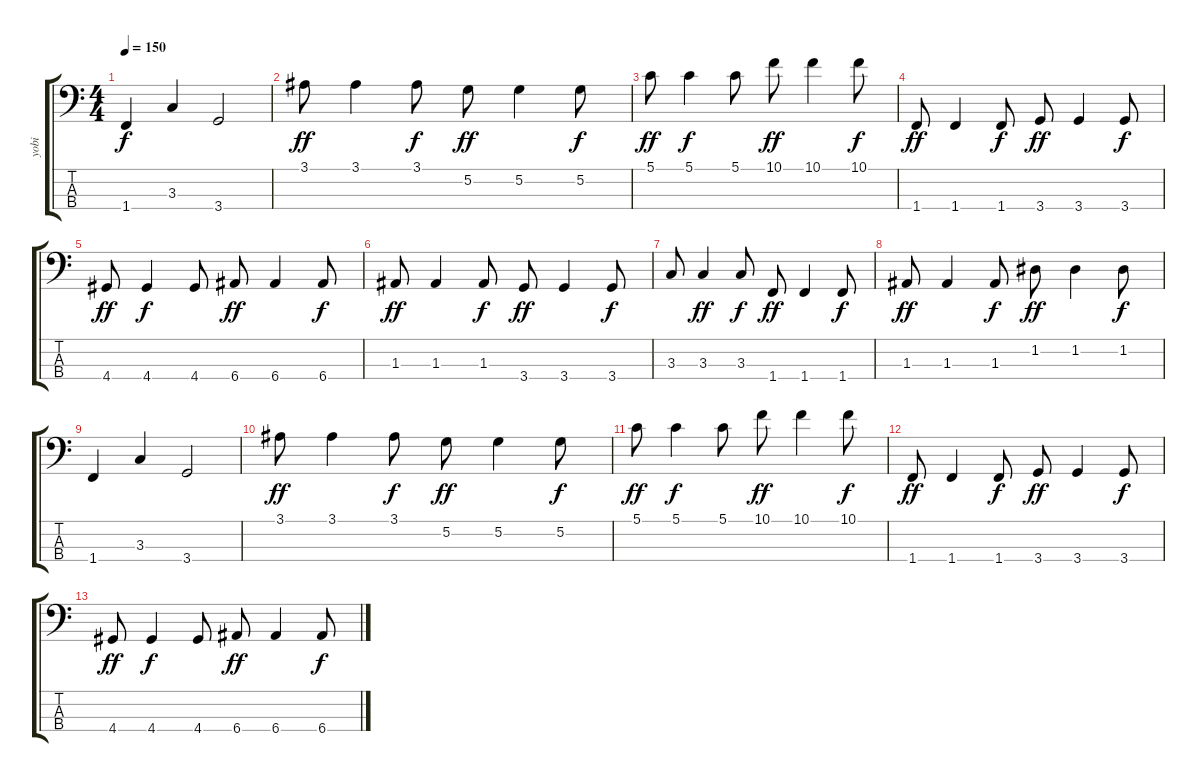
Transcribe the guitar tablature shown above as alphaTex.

\track ("yobi" "yobi") {mute instrument electricbassfinger}
\staff {score tabs}
\tuning (G2 D2 A1 E1) {hide}
\ts (4 4)
\tempo 150
\clef f4
\ks c
1.4.4{dy f} 3.3.4 3.4.2 |
3.1.8{dy ff} 3.1.4 3.1.8{dy f} 5.2.8{dy ff} 5.2.4 5.2.8{dy f} |
5.1.8{dy ff} 5.1.4{dy f} 5.1.8 10.1.8{dy ff} 10.1.4 10.1.8{dy f} |
1.4.8{dy ff} 1.4.4 1.4.8{dy f} 3.4.8{dy ff} 3.4.4 3.4.8{dy f} |
4.4.8{dy ff} 4.4.4{dy f} 4.4.8 6.4.8{dy ff} 6.4.4 6.4.8{dy f} |
1.3.8{dy ff} 1.3.4 1.3.8{dy f} 3.4.8{dy ff} 3.4.4 3.4.8{dy f} |
3.3.8 3.3.4{dy ff} 3.3.8{dy f} 1.4.8{dy ff} 1.4.4 1.4.8{dy f} |
1.3.8{dy ff} 1.3.4 1.3.8{dy f} 1.2.8{dy ff} 1.2.4 1.2.8{dy f} |
1.4.4 3.3.4 3.4.2 |
3.1.8{dy ff} 3.1.4 3.1.8{dy f} 5.2.8{dy ff} 5.2.4 5.2.8{dy f} |
5.1.8{dy ff} 5.1.4{dy f} 5.1.8 10.1.8{dy ff} 10.1.4 10.1.8{dy f} |
1.4.8{dy ff} 1.4.4 1.4.8{dy f} 3.4.8{dy ff} 3.4.4 3.4.8{dy f} |
4.4.8{dy ff} 4.4.4{dy f} 4.4.8 6.4.8{dy ff} 6.4.4 6.4.8{dy f}
